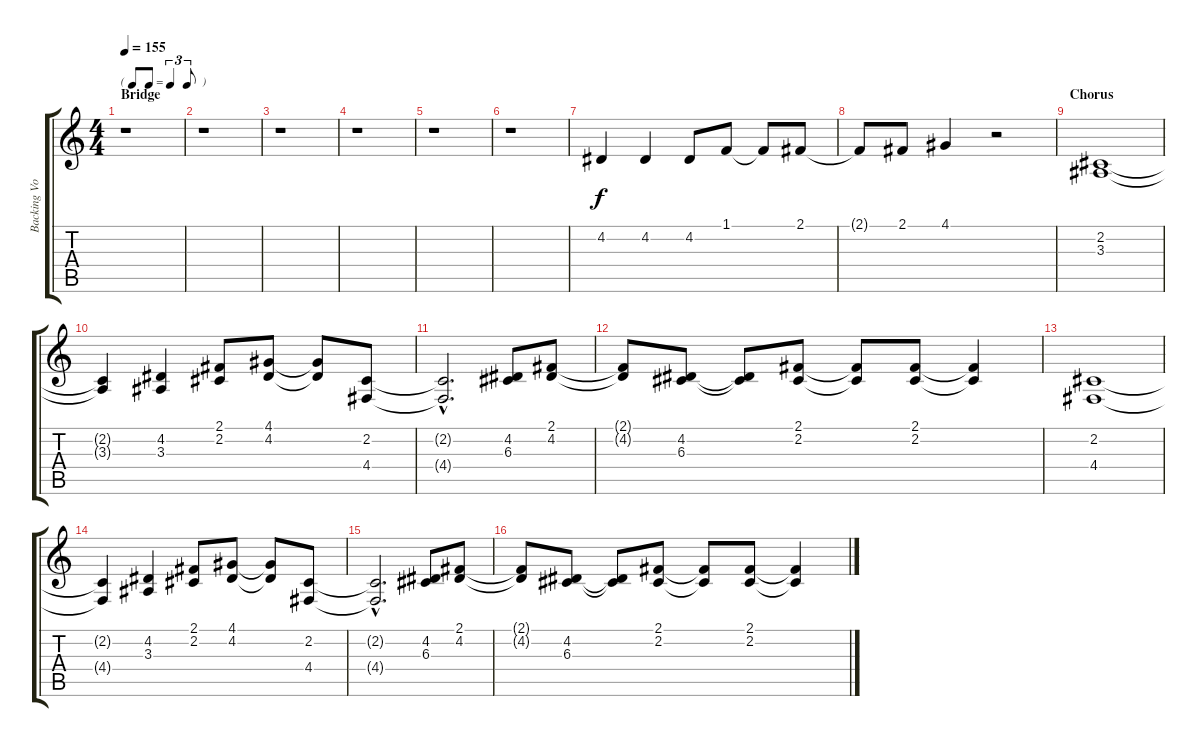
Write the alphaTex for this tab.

\track ("Backing Vox" "Backing Vo") {instrument drawbarorgan}
\staff {score tabs}
\tuning (E4 B3 G3 D3 A2 E2) {hide}
\ts (4 4)
\tf triplet8th
\section ("" "Bridge")
\tempo 155
\clef g2
\ks c
r.1{dy f} |
r.1 |
r.1 |
r.1 |
r.1 |
r.1 |
4.2.4 4.2.4 4.2.8 1.1.8 1.1{t}.8 2.1.8 |
2.1{t}.8 2.1.8 4.1.4 r.2 |
\section ("" "Chorus")
(2.2 3.3).1 |
(2.2{t} 3.3{t}).4 (4.2 3.3).4 (2.1 2.2).8 (4.1 4.2).8 (4.1{t} 4.2{t}).8 (2.2 4.4).8 |
(2.2{hac t} 4.4{hac t}).2{d} (4.2 6.3).8 (2.1 4.2).8 |
(2.1{t} 4.2{t}).8 (4.2 6.3).8 (4.2{t} 6.3{t}).8 (2.1 2.2).8 (2.1{t} 2.2{t}).8 (2.1 2.2).8 (2.1{t} 2.2{t}).4 |
(2.2 4.4).1 |
(2.2{t} 4.4{t}).4 (4.2 3.3).4 (2.1 2.2).8 (4.1 4.2).8 (4.1{t} 4.2{t}).8 (2.2 4.4).8 |
(2.2{hac t} 4.4{hac t}).2{d} (4.2 6.3).8 (2.1 4.2).8 |
(2.1{t} 4.2{t}).8 (4.2 6.3).8 (4.2{t} 6.3{t}).8 (2.1 2.2).8 (2.1{t} 2.2{t}).8 (2.1 2.2).8 (2.1{t} 2.2{t}).4
